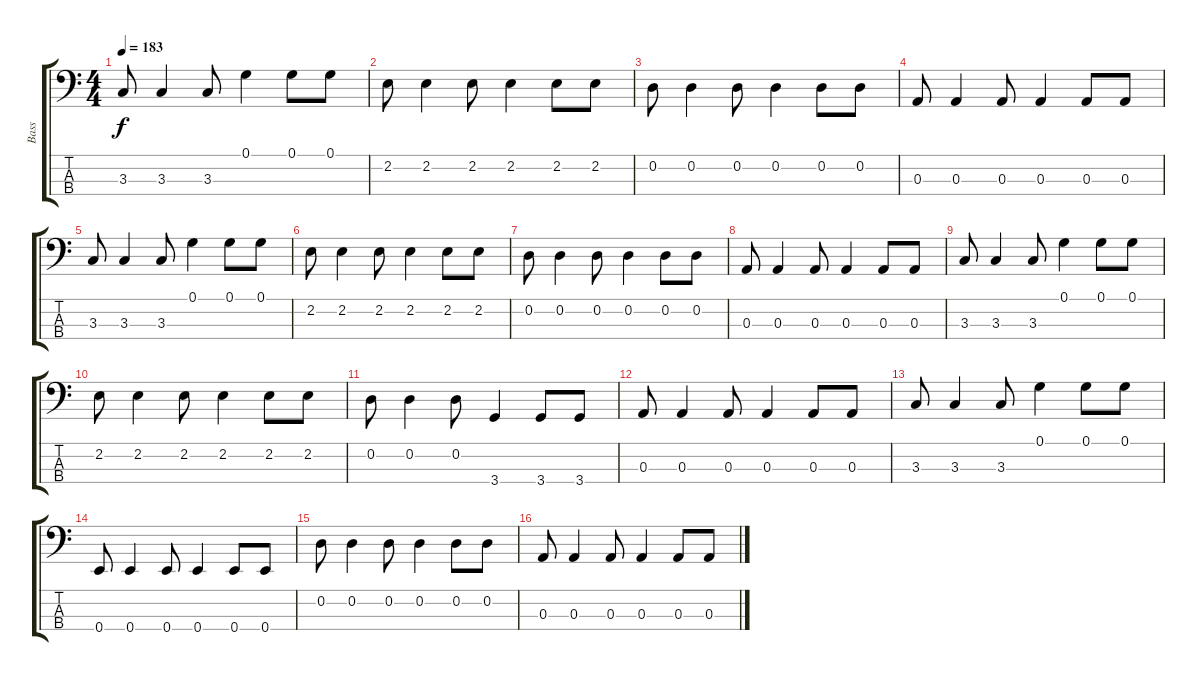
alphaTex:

\track ("Bass" "Bass") {instrument electricbasspick}
\staff {score tabs}
\tuning (G2 D2 A1 E1) {hide}
\ts (4 4)
\tempo 183
\clef f4
\ks c
3.3.8{dy f} 3.3.4 3.3.8 0.1.4 0.1.8 0.1.8 |
2.2.8 2.2.4 2.2.8 2.2.4 2.2.8 2.2.8 |
0.2.8 0.2.4 0.2.8 0.2.4 0.2.8 0.2.8 |
0.3.8 0.3.4 0.3.8 0.3.4 0.3.8 0.3.8 |
3.3.8 3.3.4 3.3.8 0.1.4 0.1.8 0.1.8 |
2.2.8 2.2.4 2.2.8 2.2.4 2.2.8 2.2.8 |
0.2.8 0.2.4 0.2.8 0.2.4 0.2.8 0.2.8 |
0.3.8 0.3.4 0.3.8 0.3.4 0.3.8 0.3.8 |
3.3.8 3.3.4 3.3.8 0.1.4 0.1.8 0.1.8 |
2.2.8 2.2.4 2.2.8 2.2.4 2.2.8 2.2.8 |
0.2.8 0.2.4 0.2.8 3.4.4 3.4.8 3.4.8 |
0.3.8 0.3.4 0.3.8 0.3.4 0.3.8 0.3.8 |
3.3.8 3.3.4 3.3.8 0.1.4 0.1.8 0.1.8 |
0.4.8 0.4.4 0.4.8 0.4.4 0.4.8 0.4.8 |
0.2.8 0.2.4 0.2.8 0.2.4 0.2.8 0.2.8 |
0.3.8 0.3.4 0.3.8 0.3.4 0.3.8 0.3.8
